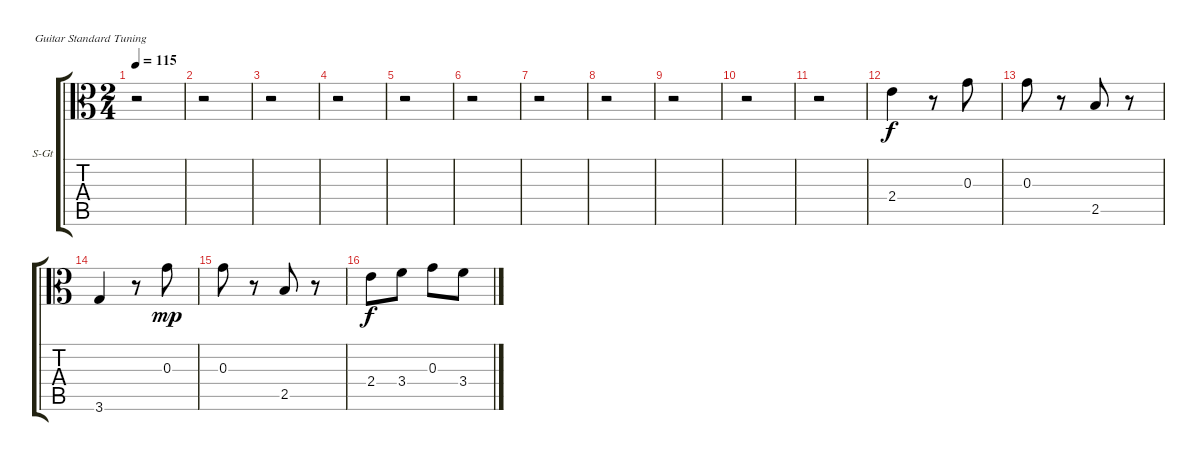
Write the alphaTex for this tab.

\defaultSystemsLayout 4
\bracketExtendMode groupsimilarinstruments
\firstSystemTrackNameOrientation horizontal
\otherSystemsTrackNameOrientation horizontal
\track ("Viola" "S-Gt") {instrument acousticguitarsteel}
\staff {score tabs}
\tuning (E4 B3 G3 D3 A2 E2)
\ts (2 4)
\tempo 115
\clef c3
\ks c
r.2{dy f} |
r.2 |
r.2 |
r.2 |
r.2 |
r.2 |
r.2 |
r.2 |
r.2 |
r.2 |
r.2 |
2.4.4 r.8 0.3.8 |
0.3.8 r.8 2.5.8 r.8 |
3.6.4 r.8 0.3.8{dy mp} |
0.3.8 r.8 2.5.8 r.8 |
2.4.8{dy f} 3.4.8 0.3.8 3.4.8
